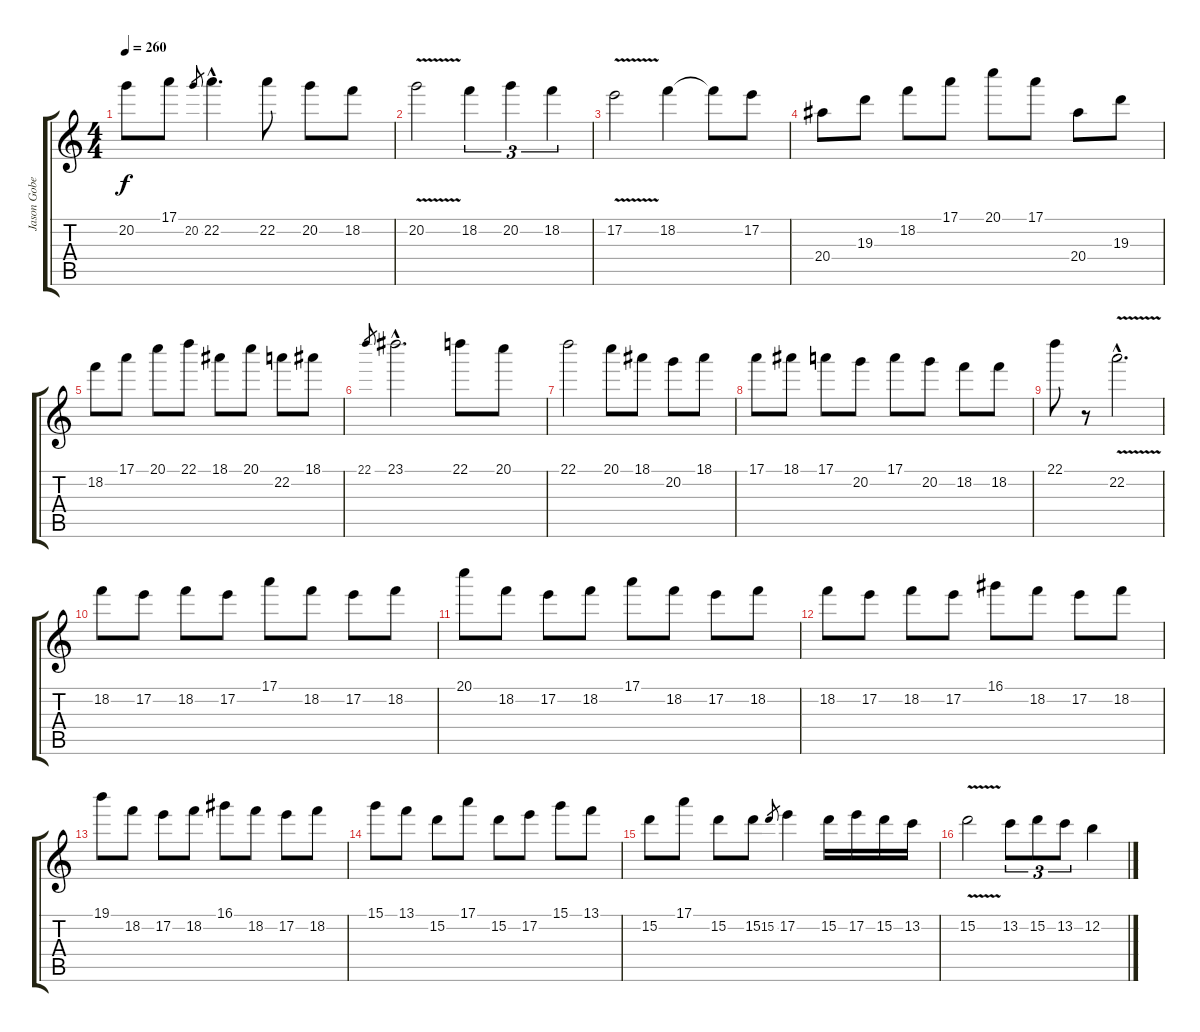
\track ("Jason Gobel" "Jason Gobe") {instrument distortionguitar}
\staff {score tabs}
\tuning (E4 B3 G3 D3 A2 E2) {hide}
\ts (4 4)
\tempo 260
\clef g2
\ks c
20.2.8{dy f} 17.1.8 20.2.8{gr} 22.2{hac}.4{d} 22.2.8 20.2.8 18.2.8 |
20.2{v}.2 18.2.4{tu (3 2)} 20.2.4{tu (3 2)} 18.2.4{tu (3 2)} |
17.2{v}.2 18.2.4 18.2{t}.8 17.2.8 |
20.4.8 19.3.8 18.2.8 17.1.8 20.1.8 17.1.8 20.4.8 19.3.8 |
18.2.8 17.1.8 20.1.8 22.1.8 18.1.8 20.1.8 22.2.8 18.1.8 |
22.1.8{gr} 23.1{hac}.2{d} 22.1.8 20.1.8 |
22.1.2 20.1.8 18.1.8 20.2.8 18.1.8 |
17.1.8 18.1.8 17.1.8 20.2.8 17.1.8 20.2.8 18.2.8 18.2.8 |
22.1.8 r.8 22.2{v hac}.2{d} |
18.2.8 17.2.8 18.2.8 17.2.8 17.1.8 18.2.8 17.2.8 18.2.8 |
20.1.8 18.2.8 17.2.8 18.2.8 17.1.8 18.2.8 17.2.8 18.2.8 |
18.2.8 17.2.8 18.2.8 17.2.8 16.1.8 18.2.8 17.2.8 18.2.8 |
19.1.8 18.2.8 17.2.8 18.2.8 16.1.8 18.2.8 17.2.8 18.2.8 |
15.1.8 13.1.8 15.2.8 17.1.8 15.2.8 17.2.8 15.1.8 13.1.8 |
15.2.8 17.1.8 15.2.8 15.2.8 15.2.8{gr} 17.2.4 15.2.16 17.2.16 15.2.16 13.2.16 |
15.2{v}.2 13.2.8{tu (3 2)} 15.2.8{tu (3 2)} 13.2.8{tu (3 2)} 12.2.4
